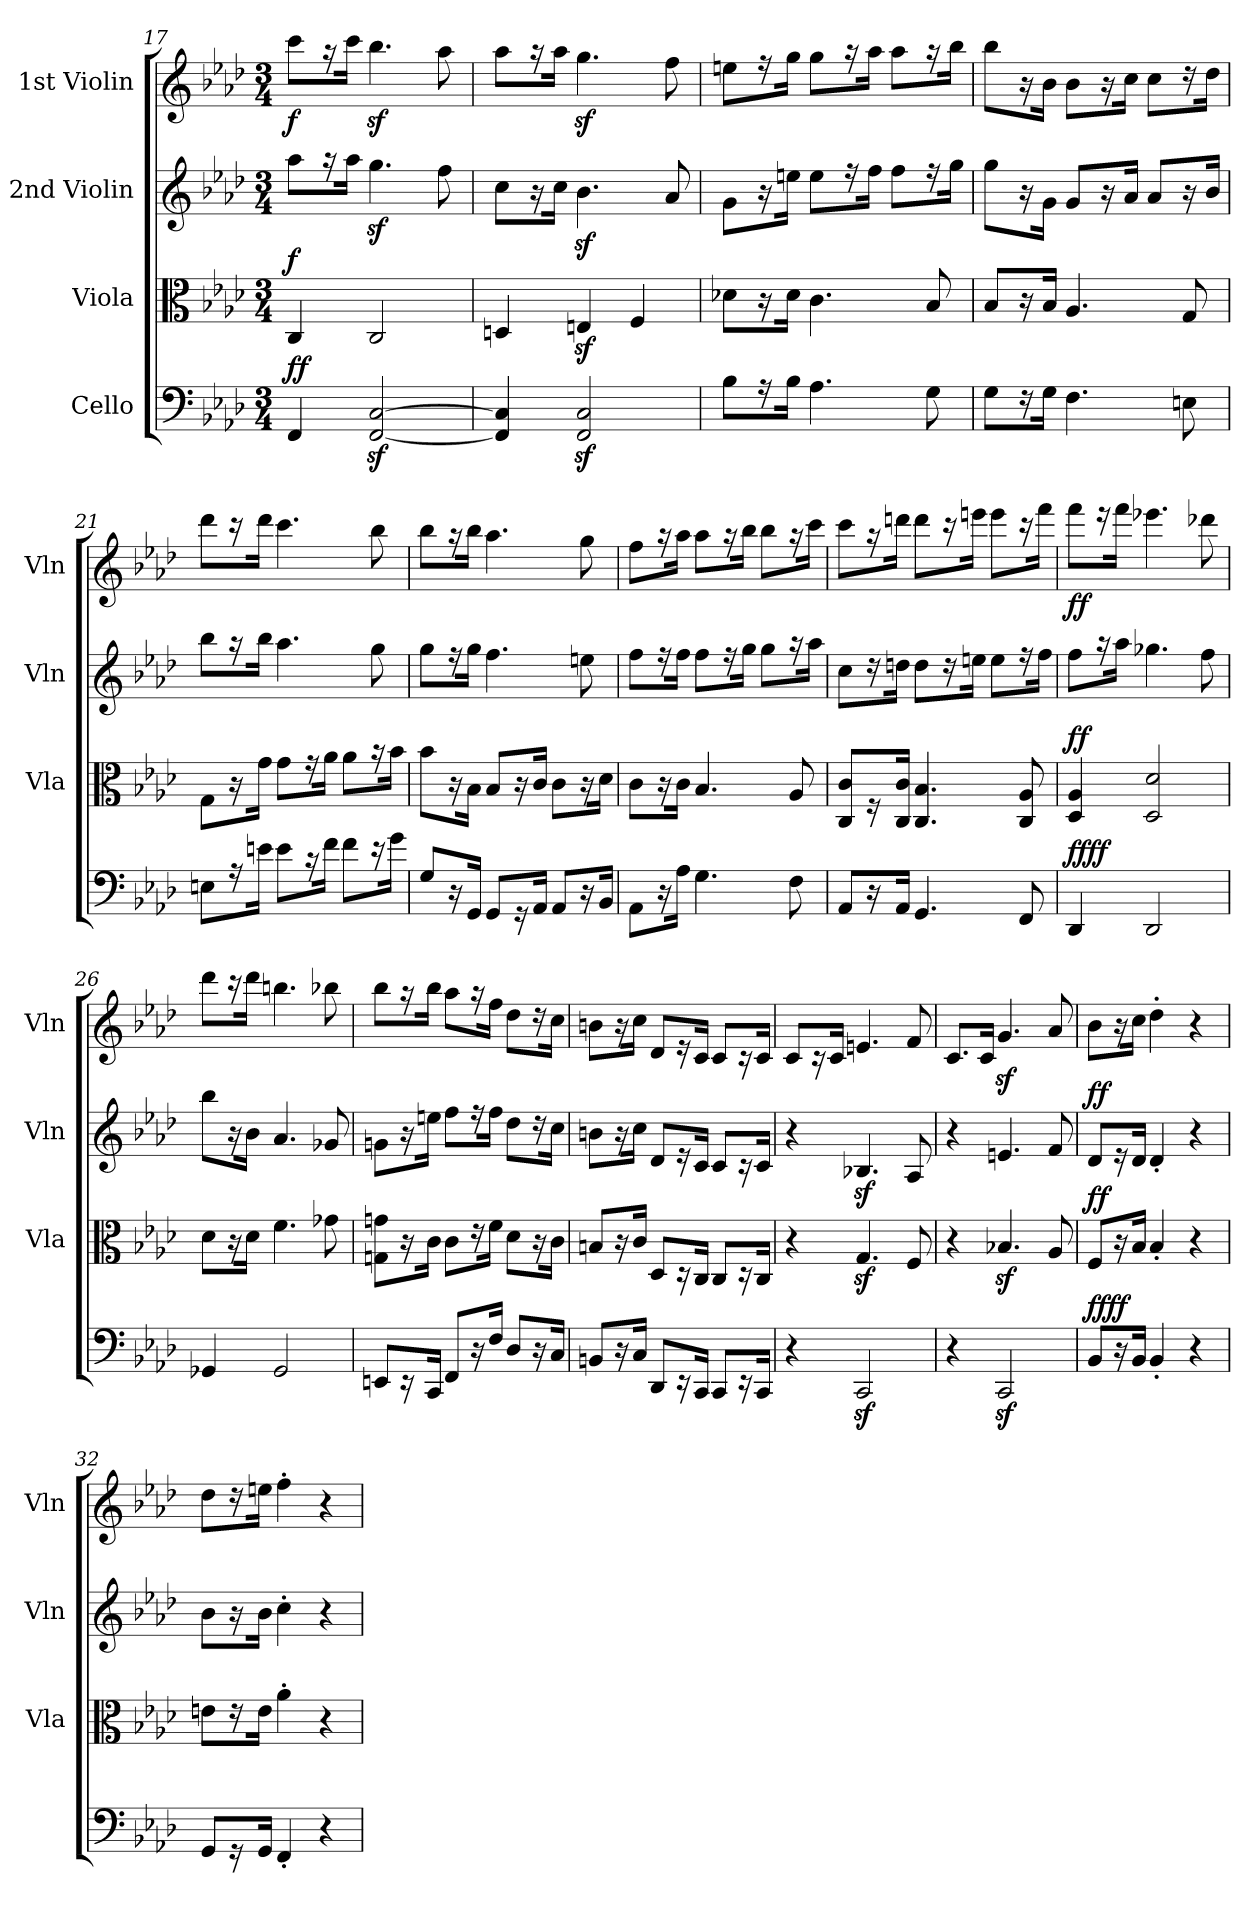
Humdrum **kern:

**kern	**dynam	**kern	**dynam	**kern	**dynam	**kern	**dynam
*part4	*part4	*part3	*part3	*part2	*part2	*part1	*part1
*staff4	*staff4	*staff3	*staff3	*staff2	*staff2	*staff1	*staff1
*I"Cello	*	*I"Viola	*	*I"2nd Violin	*	*I"1st Violin	*
*	*	*I'Vla	*	*I'Vln	*	*I'Vln	*
*clefF4	*	*clefC3	*	*clefG2	*	*clefG2	*
*k[b-e-a-d-]	*	*k[b-e-a-d-]	*	*k[b-e-a-d-]	*	*k[b-e-a-d-]	*
*M3/4	*	*M3/4	*	*M3/4	*	*M3/4	*
=17	=17	=17	=17	=17	=17	=17	=17
!	!LO:DY:b	!	!	!	!	!	!
!	!LO:DY:n=1:a	!	!LO:DY:a	!	!	!	!LO:DY:b
4FF/	f f	4C/	f	8aa-\L	.	8ccc\L	f
.	.	.	.	16r	.	16r	.
.	.	.	.	16aa-\Jk	.	16ccc\Jk	.
[2FF/z> [2C/z>	.	2C/	.	4.ggz<\	.	4.bb-z<\	.
.	.	.	.	8ff\	.	8aa-\	.
=18	=18	=18	=18	=18	=18	=18	=18
4FF/] 4C/]	.	4Dn/	.	8cc\L	.	8aa-\L	.
.	.	.	.	16r	.	16r	.
.	.	.	.	16cc\Jk	.	16aa-\Jk	.
2FF/z< 2C/z<	.	4Enz</	.	4.b-z<\	.	4.ggz<\	.
.	.	4F/	.	.	.	.	.
.	.	.	.	8a-/	.	8ff\	.
=19	=19	=19	=19	=19	=19	=19	=19
8B-\L	.	8d-X\L	.	8g\L	.	8een\L	.
16r	.	16r	.	16r	.	16r	.
16B-\Jk	.	16d-\Jk	.	16een\Jk	.	16gg\Jk	.
4.A-\	.	4.c\	.	8ee\L	.	8gg\L	.
.	.	.	.	16r	.	16r	.
.	.	.	.	16ff\Jk	.	16aa-\Jk	.
.	.	.	.	8ff\L	.	8aa-\L	.
8G\	.	8B-/	.	16r	.	16r	.
.	.	.	.	16gg\Jk	.	16bb-\Jk	.
=20	=20	=20	=20	=20	=20	=20	=20
8G\L	.	8B-/L	.	8gg\L	.	8bb-\L	.
16r	.	16r	.	16r	.	16r	.
16G\Jk	.	16B-/Jk	.	16g\Jk	.	16b-\Jk	.
4.F\	.	4.A-/	.	8g/L	.	8b-\L	.
.	.	.	.	16r	.	16r	.
.	.	.	.	16a-/Jk	.	16cc\Jk	.
.	.	.	.	8a-/L	.	8cc\L	.
8En\	.	8G/	.	16r	.	16r	.
.	.	.	.	16b-/Jk	.	16dd-\Jk	.
=21	=21	=21	=21	=21	=21	=21	=21
8En\L	.	8G\L	.	8bb-\L	.	8ddd-\L	.
16r	.	16r	.	16r	.	16r	.
16en\Jk	.	16g\Jk	.	16bb-\Jk	.	16ddd-\Jk	.
8e\L	.	8g\L	.	4.aa-\	.	4.ccc\	.
16r	.	16r	.	.	.	.	.
16f\Jk	.	16a-\Jk	.	.	.	.	.
8f\L	.	8a-\L	.	.	.	.	.
16r	.	16r	.	8gg\	.	8bb-\	.
16g\Jk	.	16b-\Jk	.	.	.	.	.
=22	=22	=22	=22	=22	=22	=22	=22
8G/L	.	8b-\L	.	8gg\L	.	8bb-\L	.
16r	.	16r	.	16r	.	16r	.
16GG/Jk	.	16B-\Jk	.	16gg\Jk	.	16bb-\Jk	.
8GG/L	.	8B-/L	.	4.ff\	.	4.aa-\	.
16r	.	16r	.	.	.	.	.
16AA-/Jk	.	16c/Jk	.	.	.	.	.
8AA-/L	.	8c\L	.	.	.	.	.
16r	.	16r	.	8een\	.	8gg\	.
16BB-/Jk	.	16d-\Jk	.	.	.	.	.
=23	=23	=23	=23	=23	=23	=23	=23
8AA-\L	.	8c\L	.	8ff\L	.	8ff\L	.
16r	.	16r	.	16r	.	16r	.
16A-\Jk	.	16c\Jk	.	16ff\Jk	.	16aa-\Jk	.
4.G\	.	4.B-/	.	8ff\L	.	8aa-\L	.
.	.	.	.	16r	.	16r	.
.	.	.	.	16gg\Jk	.	16bb-\Jk	.
.	.	.	.	8gg\L	.	8bb-\L	.
8F\	.	8A-/	.	16r	.	16r	.
.	.	.	.	16aa-\Jk	.	16ccc\Jk	.
=24	=24	=24	=24	=24	=24	=24	=24
8AA-/L	.	8C/ 8c/L	.	8cc\L	.	8ccc\L	.
16r	.	16r	.	16r	.	16r	.
16AA-/Jk	.	16C/ 16c/Jk	.	16ddn\Jk	.	16dddn\Jk	.
4.GG/	.	4.C/ 4.B-/	.	8dd\L	.	8ddd\L	.
.	.	.	.	16r	.	16r	.
.	.	.	.	16een\Jk	.	16eeen\Jk	.
.	.	.	.	8ee\L	.	8eee\L	.
8FF/	.	8C/ 8A-/	.	16r	.	16r	.
.	.	.	.	16ff\Jk	.	16fff\Jk	.
=25	=25	=25	=25	=25	=25	=25	=25
!	!LO:DY:b	!	!	!	!	!	!
!	!LO:DY:n=1:a	!	!LO:DY:a	!	!	!	!LO:DY:b
4DD-/	ff ff	4D-/ 4A-/	ff	8ff\L	.	8fff\L	ff
.	.	.	.	16r	.	16r	.
.	.	.	.	16aa-\Jk	.	16fff\Jk	.
2DD-/	.	2D-/ 2d-/	.	4.gg-X\	.	4.eee-X\	.
.	.	.	.	8ff\	.	8ddd-X\	.
=26	=26	=26	=26	=26	=26	=26	=26
4GG-X/	.	8d-\L	.	8bb-\L	.	8ddd-\L	.
.	.	16r	.	16r	.	16r	.
.	.	16d-\Jk	.	16b-\Jk	.	16ddd-\Jk	.
2GG-/	.	4.f\	.	4.a-/	.	4.bbn\	.
.	.	8g-X\	.	8g-X/	.	8bb-X\	.
=27	=27	=27	=27	=27	=27	=27	=27
8EEn/L	.	8Gn\ 8gn\L	.	8gn\L	.	8bb-\L	.
16r	.	16r	.	16r	.	16r	.
16CC/Jk	.	16c\Jk	.	16een\Jk	.	16bb-\Jk	.
8FF/L	.	8c\L	.	8ff\L	.	8aa-\L	.
16r	.	16r	.	16r	.	16r	.
16F/Jk	.	16f\Jk	.	16ff\Jk	.	16ff\Jk	.
8D-/L	.	8d-\L	.	8dd-\L	.	8dd-\L	.
16r	.	16r	.	16r	.	16r	.
16C/Jk	.	16c\Jk	.	16cc\Jk	.	16cc\Jk	.
=28	=28	=28	=28	=28	=28	=28	=28
8BBn/L	.	8Bn/L	.	8bn\L	.	8bn\L	.
16r	.	16r	.	16r	.	16r	.
16C/Jk	.	16c/Jk	.	16cc\Jk	.	16cc\Jk	.
8DD-/L	.	8D-/L	.	8d-/L	.	8d-/L	.
16r	.	16r	.	16r	.	16r	.
16CC/Jk	.	16C/Jk	.	16c/Jk	.	16c/Jk	.
8CC/L	.	8C/L	.	8c/L	.	8c/L	.
16r	.	16r	.	16r	.	16r	.
16CC/Jk	.	16C/Jk	.	16c/Jk	.	16c/Jk	.
=29	=29	=29	=29	=29	=29	=29	=29
4r	.	4r	.	4r	.	8c/L	.
.	.	.	.	.	.	16r	.
.	.	.	.	.	.	16c/Jk	.
2CCz</	.	4.Gz</	.	4.B-Xz>/	.	4.en/	.
.	.	8F/	.	8A-/	.	8f/	.
=30	=30	=30	=30	=30	=30	=30	=30
4r	.	4r	.	4r	.	8.c/L	.
.	.	.	.	.	.	16c/Jk	.
2CCz</	.	4.B-Xz>/	.	4.en/	.	4.gz</	.
.	.	8A-/	.	8f/	.	8a-/	.
=31	=31	=31	=31	=31	=31	=31	=31
!	!LO:DY:b	!	!	!	!	!	!
!	!LO:DY:n=1:a	!	!LO:DY:a	!	!LO:DY:a	!	!
8BB-/L	ff ff	8F/L	ff	8d-/L	ff	8b-\L	.
16r	.	16r	.	16r	.	16r	.
16BB-/Jk	.	16B-/Jk	.	16d-/Jk	.	16cc\Jk	.
4BB-'/	.	4B-'/	.	4d-'/	.	4dd-'\	.
4r	.	4r	.	4r	.	4r	.
=32	=32	=32	=32	=32	=32	=32	=32
8GG/L	.	8en\L	.	8b-\L	.	8dd-\L	.
16r	.	16r	.	16r	.	16r	.
16GG/Jk	.	16e\Jk	.	16b-\Jk	.	16een\Jk	.
4FF'/	.	4a-'\	.	4cc'\	.	4ff'\	.
4r	.	4r	.	4r	.	4r	.
=	=	=	=	=	=	=	=
*-	*-	*-	*-	*-	*-	*-	*-
